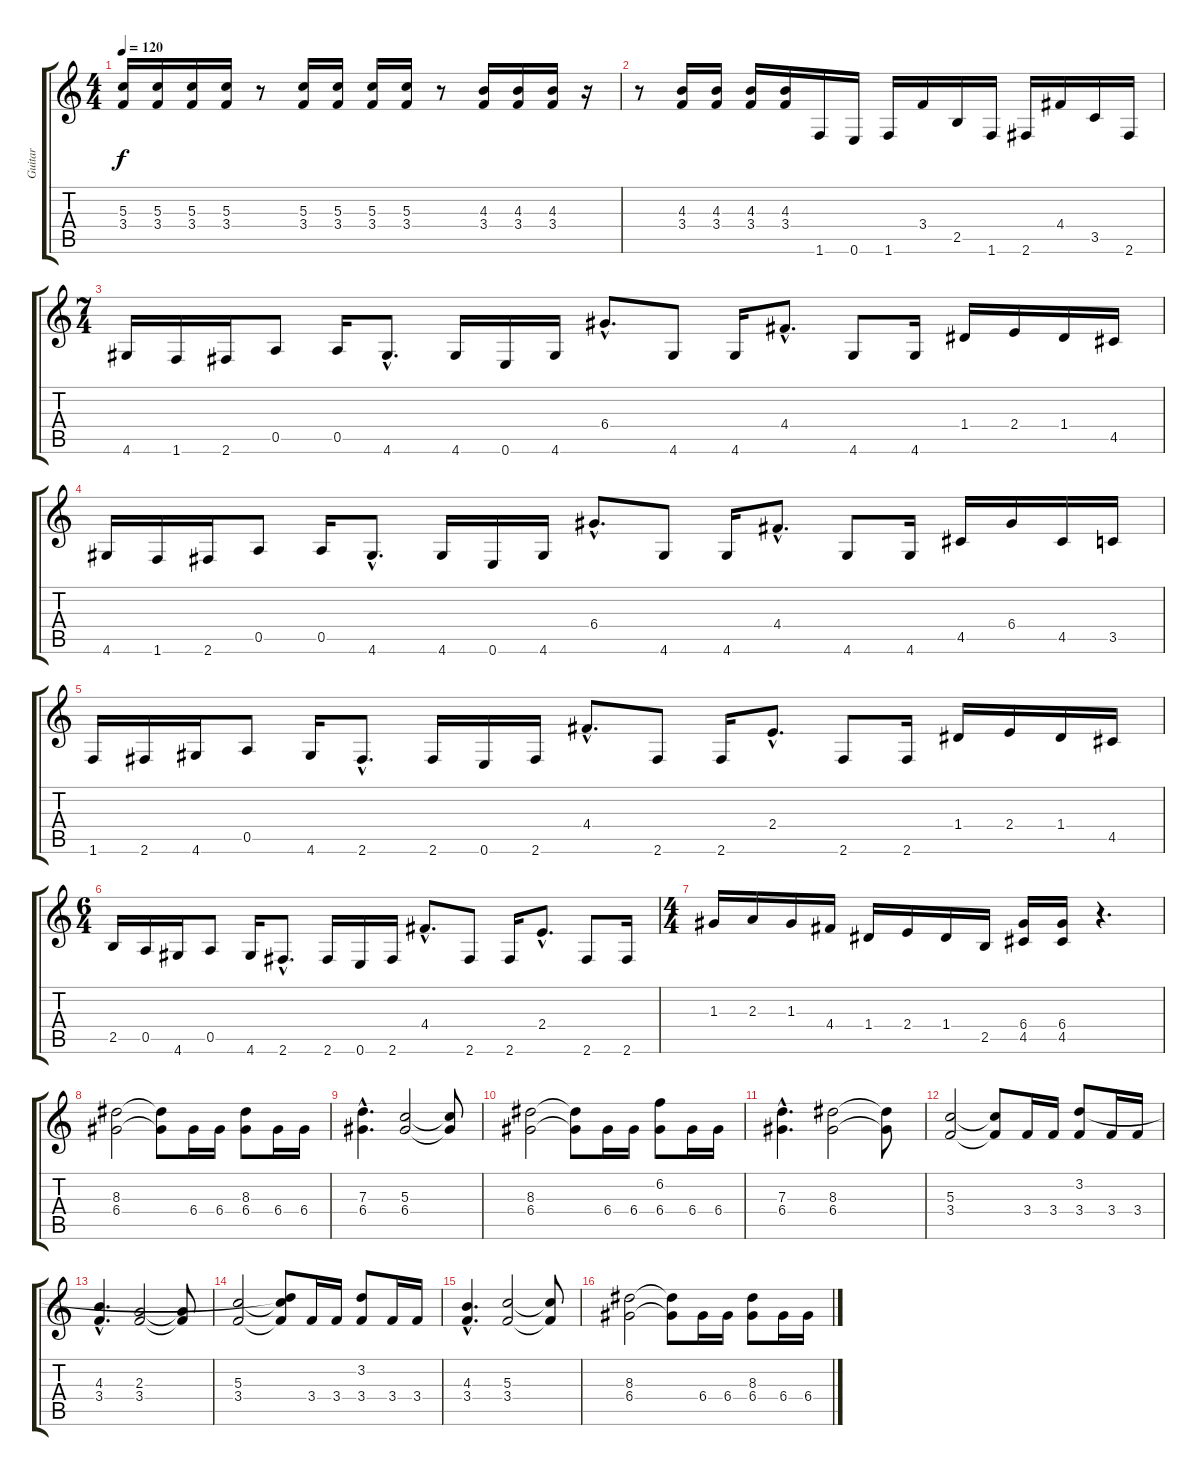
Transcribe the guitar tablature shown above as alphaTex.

\track ("Guitar" "Guitar") {instrument distortionguitar}
\staff {score tabs}
\tuning (E4 B3 G3 D3 A2 E2) {hide}
\ts (4 4)
\tempo 120
\clef g2
\ks c
(5.3 3.4).16{dy f} (5.3 3.4).16 (5.3 3.4).16 (5.3 3.4).16 r.8 (5.3 3.4).16 (5.3 3.4).16 (5.3 3.4).16 (5.3 3.4).16 r.8 (4.3 3.4).16 (4.3 3.4).16 (4.3 3.4).16 r.16 |
r.8 (4.3 3.4).16 (4.3 3.4).16 (4.3 3.4).16 (4.3 3.4).16 1.6.16 0.6.16 1.6.16 3.4.16 2.5.16 1.6.16 2.6.16 4.4.16 3.5.16 2.6.16 |
\ts (7 4)
4.6.16 1.6.16 2.6.16 0.5.8 0.5.16 4.6{hac}.8{d} 4.6.16 0.6.16 4.6.16 6.4{hac}.8{d} 4.6.8 4.6.16 4.4{hac}.8{d} 4.6.8 4.6.16 1.4.16 2.4.16 1.4.16 4.5.16 |
4.6.16 1.6.16 2.6.16 0.5.8 0.5.16 4.6{hac}.8{d} 4.6.16 0.6.16 4.6.16 6.4{hac}.8{d} 4.6.8 4.6.16 4.4{hac}.8{d} 4.6.8 4.6.16 4.5.16 6.4.16 4.5.16 3.5.16 |
1.6.16 2.6.16 4.6.16 0.5.8 4.6.16 2.6{hac}.8{d} 2.6.16 0.6.16 2.6.16 4.4{hac}.8{d} 2.6.8 2.6.16 2.4{hac}.8{d} 2.6.8 2.6.16 1.4.16 2.4.16 1.4.16 4.5.16 |
\ts (6 4)
2.5.16 0.5.16 4.6.16 0.5.8 4.6.16 2.6{hac}.8{d} 2.6.16 0.6.16 2.6.16 4.4{hac}.8{d} 2.6.8 2.6.16 2.4{hac}.8{d} 2.6.8 2.6.16 |
\ts (4 4)
1.3.16 2.3.16 1.3.16 4.4.16 1.4.16 2.4.16 1.4.16 2.5.16 (6.4 4.5).16 (6.4 4.5).16 r.4{d} |
(8.3 6.4).2 (8.3{t} 6.4{t}).8 6.4.16 6.4.16 (8.3 6.4).8 6.4.16 6.4.16 |
(7.3{hac} 6.4{hac}).4{d} (5.3 6.4).2 (5.3{t} 6.4{t}).8 |
(8.3 6.4).2 (8.3{t} 6.4{t}).8 6.4.16 6.4.16 (6.2 6.4).8 6.4.16 6.4.16 |
(7.3{hac} 6.4{hac}).4{d} (8.3 6.4).2 (8.3{t} 6.4{t}).8 |
(5.3 3.4).2 (5.3{t} 3.4{t}).8 3.4.16 3.4.16 (3.2 3.4).8 3.4.16 3.4.16 |
(4.3{hac} 3.4{hac}).4{d} (2.3 3.4).2 (2.3{t} 3.4{t}).8 |
(5.3 3.4).2 (3.2{t} 5.3{t} 3.4{t}).8 3.4.16 3.4.16 (3.2 3.4).8 3.4.16 3.4.16 |
(4.3{hac} 3.4{hac}).4{d} (5.3 3.4).2 (5.3{t} 3.4{t}).8 |
(8.3 6.4).2 (8.3{t} 6.4{t}).8 6.4.16 6.4.16 (8.3 6.4).8 6.4.16 6.4.16
